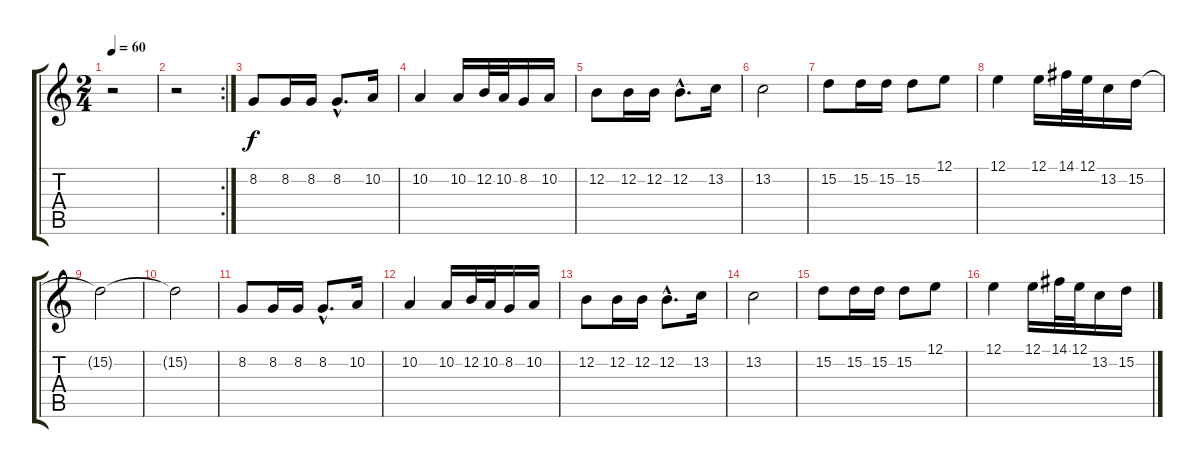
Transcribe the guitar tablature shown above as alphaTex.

\track "" {instrument trombone}
\staff {score tabs}
\tuning (E4 B3 G3 D3 A2 E2) {hide}
\ts (2 4)
\tempo 60
\clef g2
\ks c
r.2{dy f} |
\rc 2
r.2 |
8.2.8 8.2.16 8.2.16 8.2{hac}.8{d} 10.2.16 |
10.2.4 10.2.16 12.2.32 10.2.32 8.2.16 10.2.16 |
12.2.8 12.2.16 12.2.16 12.2{hac}.8{d} 13.2.16 |
13.2.2 |
15.2.8 15.2.16 15.2.16 15.2.8 12.1.8 |
12.1.4 12.1.16 14.1.32 12.1.32 13.2.16 15.2.16 |
15.2{t}.2 |
15.2{t}.2 |
8.2.8 8.2.16 8.2.16 8.2{hac}.8{d} 10.2.16 |
10.2.4 10.2.16 12.2.32 10.2.32 8.2.16 10.2.16 |
12.2.8 12.2.16 12.2.16 12.2{hac}.8{d} 13.2.16 |
13.2.2 |
15.2.8 15.2.16 15.2.16 15.2.8 12.1.8 |
12.1.4 12.1.16 14.1.32 12.1.32 13.2.16 15.2.16
